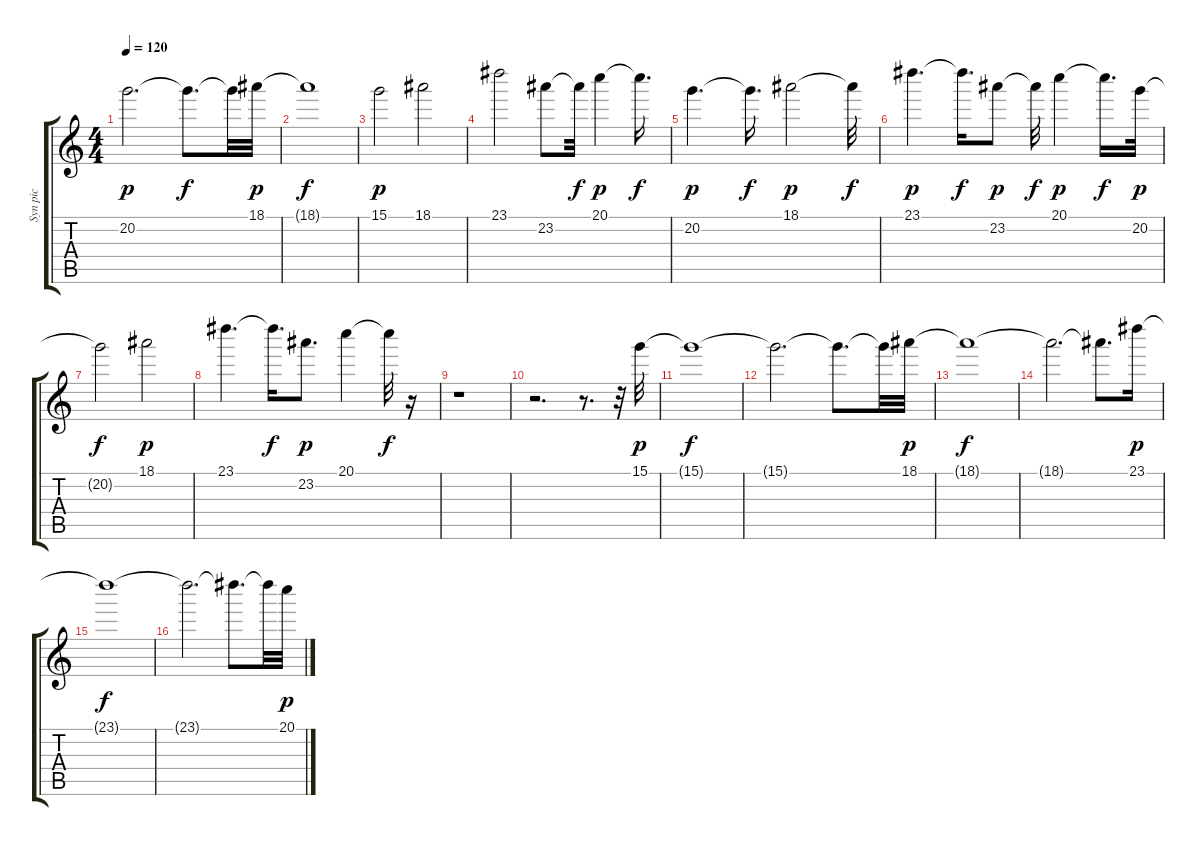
\track ("Syn pic" "Syn pic") {instrument acousticguitarsteel}
\staff {score tabs}
\tuning (E4 B3 G3 D3 A2 E2) {hide}
\ts (4 4)
\tempo 120
\clef g2
\ks c
20.2.2{d dy p} 20.2{t}.8{d dy f} 20.2{t}.32 18.1.32{dy p} |
18.1{t}.1{dy f} |
15.1.2{dy p} 18.1.2 |
23.1.2 23.2.8 23.2{t}.32{dy f} 20.1.4{dy p} 20.1{t}.16{d dy f} |
20.2.4{d dy p} 20.2{t}.16{d dy f} 18.1.2{dy p} 18.1{t}.32{dy f} |
23.1.4{d dy p} 23.1{t}.16{d dy f} 23.2.8{dy p} 23.2{t}.32{dy f} 20.1.4{dy p} 20.1{t}.16{d dy f} 20.2.32{dy p} |
20.2{t}.2{dy f} 18.1.2{dy p} |
23.1.4{d} 23.1{t}.16{d dy f} 23.2.8{d dy p} 20.1.4 20.1{t}.32{dy f} r.16 |
r.1 |
r.2{d} r.8{d} r.32 15.1.32{dy p} |
15.1{t}.1{dy f} |
15.1{t}.2{d} 15.1{t}.8{d} 15.1{t}.32 18.1.32{dy p} |
18.1{t}.1{dy f} |
18.1{t}.2{d} 18.1{t}.8{d} 23.1.16{dy p} |
23.1{t}.1{dy f} |
23.1{t}.2{d} 23.1{t}.8{d} 23.1{t}.32 20.1.32{dy p}
